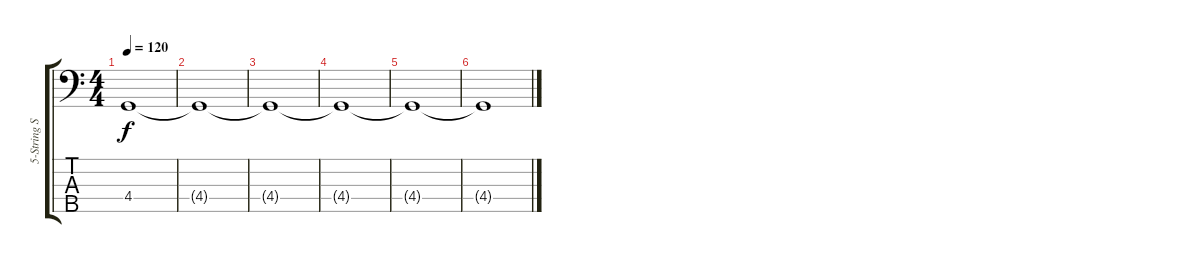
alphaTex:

\track ("5-String Synth Bass" "5-String S") {instrument synthbass1}
\staff {score tabs}
\tuning (Gb2 Db2 Ab1 Eb1 Bb0) {hide}
\ts (4 4)
\tempo 120
\clef f4
\ks c
4.4.1{dy f} |
4.4{t}.1 |
4.4{t}.1 |
4.4{t}.1 |
4.4{t}.1 |
4.4{t}.1
